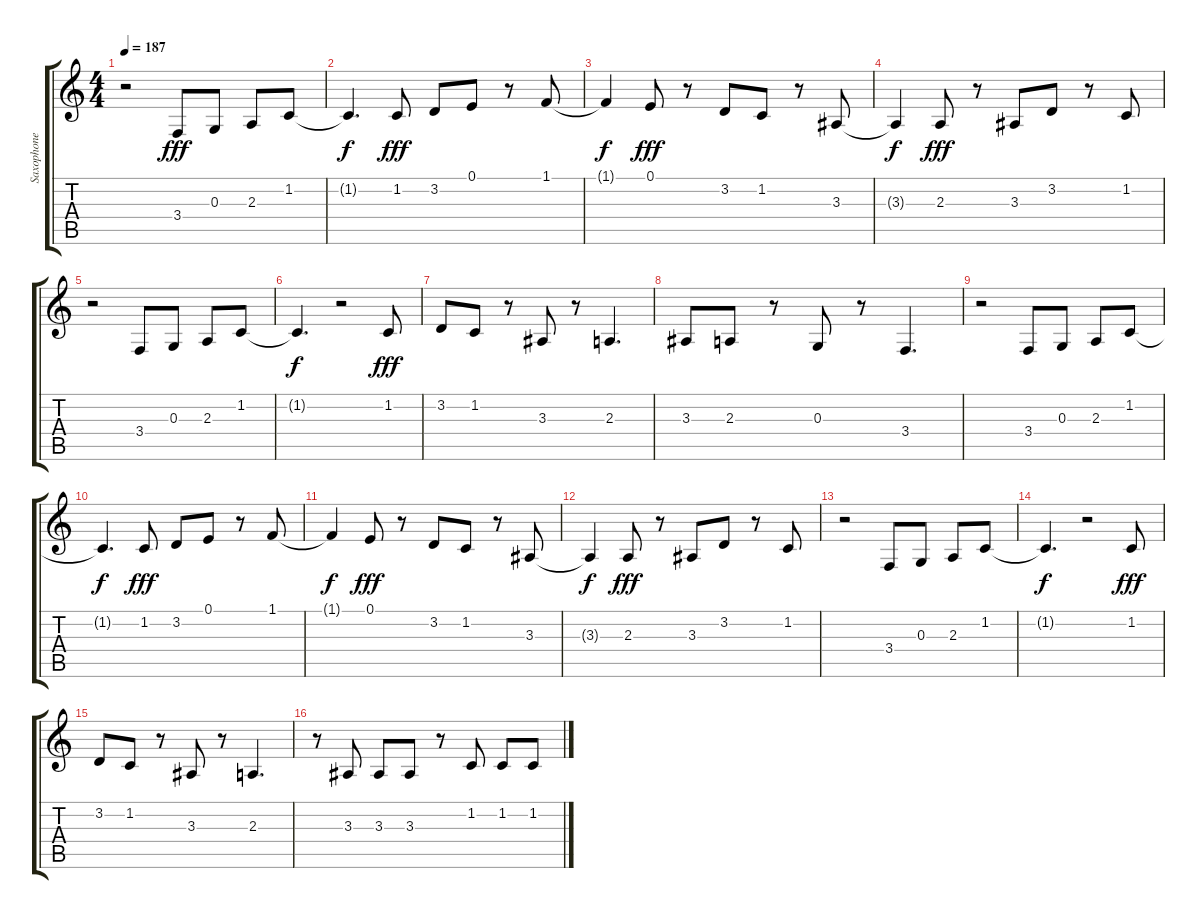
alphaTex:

\track ("Saxophone" "Saxophone") {instrument tenorsax}
\staff {score tabs}
\tuning (E4 B3 G3 D3 A2 E2) {hide}
\ts (4 4)
\tempo 187
\clef g2
\ks c
r.2{dy f} 3.4.8{dy fff} 0.3.8 2.3.8 1.2.8 |
1.2{t}.4{d dy f} 1.2.8{dy fff} 3.2.8 0.1.8 r.8 1.1.8 |
1.1{t}.4{dy f} 0.1.8{dy fff} r.8 3.2.8 1.2.8 r.8 3.3.8 |
3.3{t}.4{dy f} 2.3.8{dy fff} r.8 3.3.8 3.2.8 r.8 1.2.8 |
r.2 3.4.8 0.3.8 2.3.8 1.2.8 |
1.2{t}.4{d dy f} r.2 1.2.8{dy fff} |
3.2.8 1.2.8 r.8 3.3.8 r.8 2.3.4{d} |
3.3.8 2.3.8 r.8 0.3.8 r.8 3.4.4{d} |
r.2 3.4.8 0.3.8 2.3.8 1.2.8 |
1.2{t}.4{d dy f} 1.2.8{dy fff} 3.2.8 0.1.8 r.8 1.1.8 |
1.1{t}.4{dy f} 0.1.8{dy fff} r.8 3.2.8 1.2.8 r.8 3.3.8 |
3.3{t}.4{dy f} 2.3.8{dy fff} r.8 3.3.8 3.2.8 r.8 1.2.8 |
r.2 3.4.8 0.3.8 2.3.8 1.2.8 |
1.2{t}.4{d dy f} r.2 1.2.8{dy fff} |
3.2.8 1.2.8 r.8 3.3.8 r.8 2.3.4{d} |
r.8 3.3.8 3.3.8 3.3.8 r.8 1.2.8 1.2.8 1.2.8
